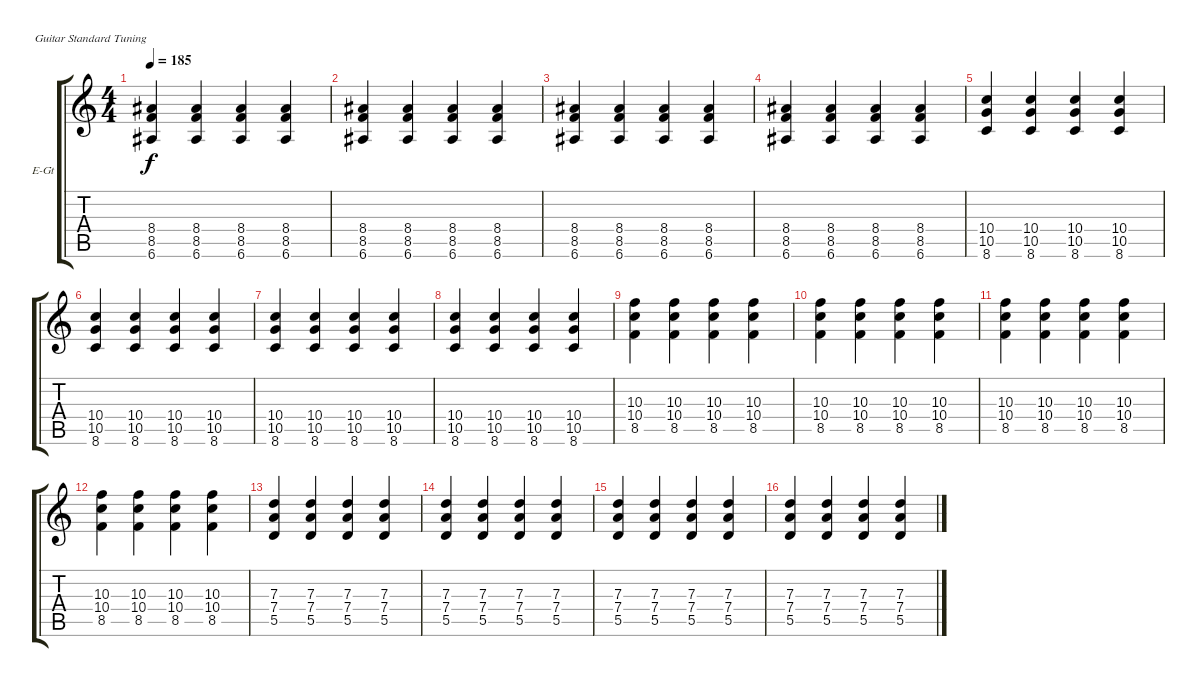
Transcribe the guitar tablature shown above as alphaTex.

\defaultSystemsLayout 4
\bracketExtendMode groupsimilarinstruments
\firstSystemTrackNameOrientation horizontal
\otherSystemsTrackNameOrientation horizontal
\track ("Pierre Bouvier" "E-Gt") {instrument distortionguitar}
\staff {score tabs}
\tuning (E4 B3 G3 D3 A2 E2)
\ts (4 4)
\tempo 185
\clef g2
\scale
0.333333
\ks c
(8.4 8.5 6.6).4{dy f} (8.4 8.5 6.6).4 (8.4 8.5 6.6).4 (8.4 8.5 6.6).4 |
\scale
0.333333 (8.4 8.5 6.6).4 (8.4 8.5 6.6).4 (8.4 8.5 6.6).4 (8.4 8.5 6.6).4 |
\scale
0.333333 (8.4 8.5 6.6).4 (8.4 8.5 6.6).4 (8.4 8.5 6.6).4 (8.4 8.5 6.6).4 |
\scale
0.333333 (8.4 8.5 6.6).4 (8.4 8.5 6.6).4 (8.4 8.5 6.6).4 (8.4 8.5 6.6).4 |
\scale
0.333333 (10.4 10.5 8.6).4 (10.4 10.5 8.6).4 (10.4 10.5 8.6).4 (10.4 10.5 8.6).4 |
\scale
0.333333 (10.4 10.5 8.6).4 (10.4 10.5 8.6).4 (10.4 10.5 8.6).4 (10.4 10.5 8.6).4 |
\scale
0.333333 (10.4 10.5 8.6).4 (10.4 10.5 8.6).4 (10.4 10.5 8.6).4 (10.4 10.5 8.6).4 |
\scale
0.333333 (10.4 10.5 8.6).4 (10.4 10.5 8.6).4 (10.4 10.5 8.6).4 (10.4 10.5 8.6).4 |
\scale
0.333333 (10.3 10.4 8.5).4 (10.3 10.4 8.5).4 (10.3 10.4 8.5).4 (10.3 10.4 8.5).4 |
\scale
0.333333 (10.3 10.4 8.5).4 (10.3 10.4 8.5).4 (10.3 10.4 8.5).4 (10.3 10.4 8.5).4 |
\scale
0.333333 (10.3 10.4 8.5).4 (10.3 10.4 8.5).4 (10.3 10.4 8.5).4 (10.3 10.4 8.5).4 |
\scale
0.333333 (10.3 10.4 8.5).4 (10.3 10.4 8.5).4 (10.3 10.4 8.5).4 (10.3 10.4 8.5).4 |
\scale
0.333333 (7.3 7.4 5.5).4 (7.3 7.4 5.5).4 (7.3 7.4 5.5).4 (7.3 7.4 5.5).4 |
\scale
0.333333 (7.3 7.4 5.5).4 (7.3 7.4 5.5).4 (7.3 7.4 5.5).4 (7.3 7.4 5.5).4 |
\scale
0.333333 (7.3 7.4 5.5).4 (7.3 7.4 5.5).4 (7.3 7.4 5.5).4 (7.3 7.4 5.5).4 |
\scale
0.333333 (7.3 7.4 5.5).4 (7.3 7.4 5.5).4 (7.3 7.4 5.5).4 (7.3 7.4 5.5).4
